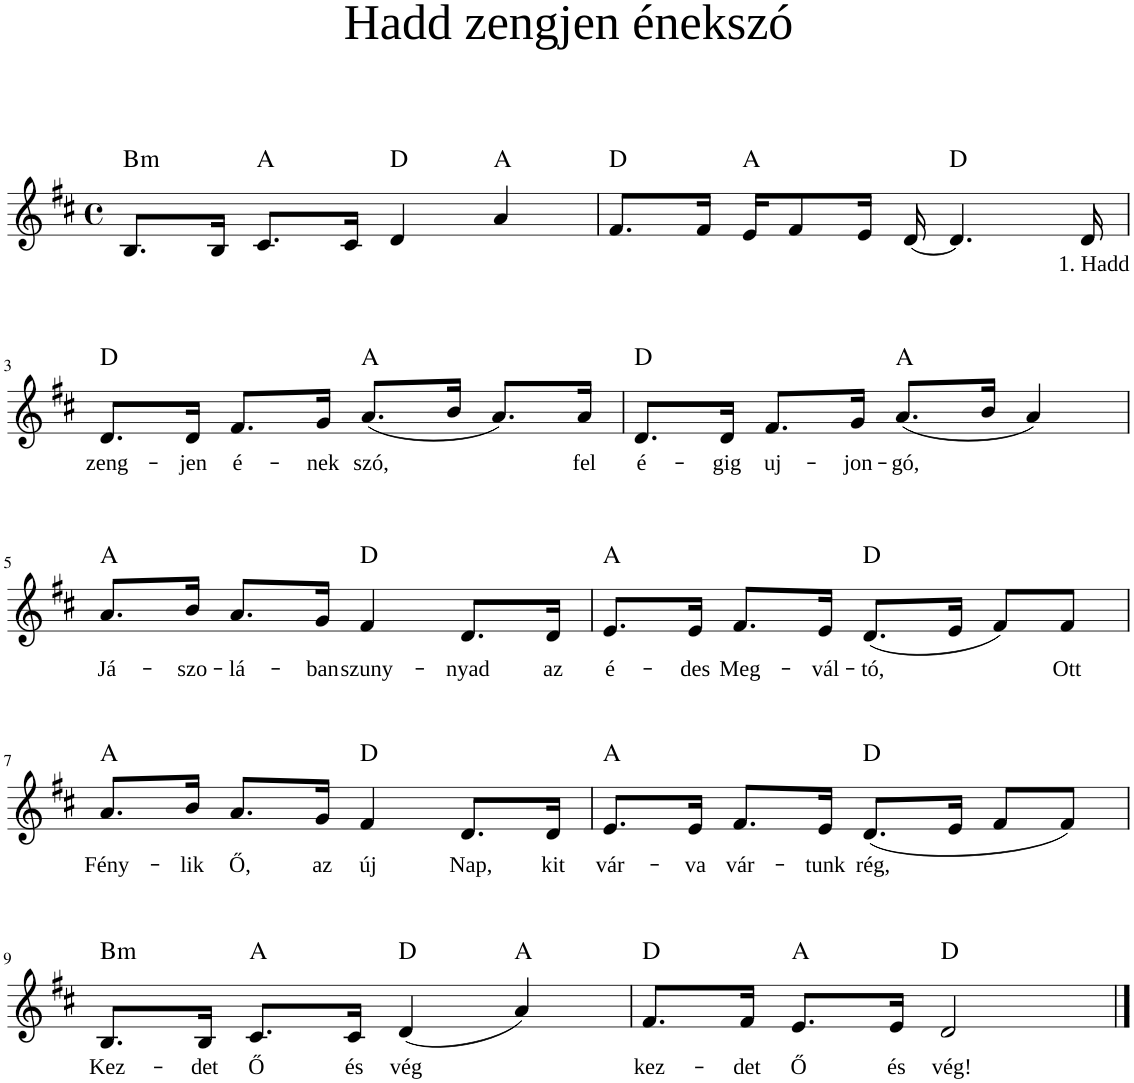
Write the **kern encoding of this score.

**kern	**text	**harte
*part1	*part1	*part1
*staff1	*staff1	*
*I"Piano	*	*
*I'Pno	*	*
*clefG2	*	*
*k[f#c#]	*	*
*M4/4	*	*
*met(c)	*	*
=1	=1	=1
!	!	!LO:H:kt=m
8.B/L	.	B:min
16B/Jk	.	.
!	!	!LO:H:kt=N.C.
8.c#/L	.	N
16c#/Jk	.	.
!	!	!LO:H:kt=N.C.
4d/	.	N
!	!	!LO:H:kt=N.C.
4a/	.	N
=2	=2	=2
!	!	!LO:H:kt=N.C.
8.f#/L	.	N
16f#/Jk	.	.
!	!	!LO:H:kt=N.C.
16e/KL	.	N
8f#/	.	.
16e/Jk	.	.
[16d/	.	.
!	!	!LO:H:kt=N.C.
4.d/]	.	N
!	!LO:LY:b	!
16d/	1. Hadd	.
!!LO:LB:g=z
=3	=3	=3
!	!LO:LY:b	!LO:H:kt=N.C.
8.d/L	zeng-	N
!	!LO:LY:b	!
16d/Jk	-jen	.
!	!LO:LY:b	!
8.f#/L	é-	.
!	!LO:LY:b	!
16g/Jk	-nek	.
!	!LO:LY:b	!LO:H:kt=N.C.
(8.a/L	szó,	N
16b/Jk	.	.
8.a/L)	.	.
!	!LO:LY:b	!
16a/Jk	fel	.
=4	=4	=4
!	!LO:LY:b	!LO:H:kt=N.C.
8.d/L	é-	N
!	!LO:LY:b	!
16d/Jk	-gig	.
!	!LO:LY:b	!
8.f#/L	uj-	.
!	!LO:LY:b	!
16g/Jk	-jon-	.
!	!LO:LY:b	!LO:H:kt=N.C.
(8.a/L	-gó,	N
16b/Jk	.	.
4a/)	.	.
!!LO:LB:g=z
=5	=5	=5
!	!LO:LY:b	!LO:H:kt=N.C.
8.a/L	Já-	N
!	!LO:LY:b	!
16b/Jk	-szo-	.
!	!LO:LY:b	!
8.a/L	-lá-	.
!	!LO:LY:b	!
16g/Jk	-ban	.
!	!LO:LY:b	!LO:H:kt=N.C.
4f#/	szuny-	N
!	!LO:LY:b	!
8.d/L	-nyad	.
!	!LO:LY:b	!
16d/Jk	az	.
=6	=6	=6
!	!LO:LY:b	!LO:H:kt=N.C.
8.e/L	é-	N
!	!LO:LY:b	!
16e/Jk	-des	.
!	!LO:LY:b	!
8.f#/L	Meg-	.
!	!LO:LY:b	!
16e/Jk	-vál-	.
!	!LO:LY:b	!LO:H:kt=N.C.
(8.d/L	-tó,	N
16e/Jk	.	.
8f#/L)	.	.
!	!LO:LY:b	!
8f#/J	Ott	.
!!LO:LB:g=z
=7	=7	=7
!	!LO:LY:b	!LO:H:kt=N.C.
8.a/L	Fény-	N
!	!LO:LY:b	!
16b/Jk	-lik	.
!	!LO:LY:b	!
8.a/L	Ő,	.
!	!LO:LY:b	!
16g/Jk	az	.
!	!LO:LY:b	!LO:H:kt=N.C.
4f#/	új	N
!	!LO:LY:b	!
8.d/L	Nap,	.
!	!LO:LY:b	!
16d/Jk	kit	.
=8	=8	=8
!	!LO:LY:b	!LO:H:kt=N.C.
8.e/L	vár-	N
!	!LO:LY:b	!
16e/Jk	-va	.
!	!LO:LY:b	!
8.f#/L	vár-	.
!	!LO:LY:b	!
16e/Jk	-tunk	.
!	!LO:LY:b	!LO:H:kt=N.C.
(8.d/L	rég,	N
16e/Jk	.	.
8f#/L	.	.
8f#/J)	.	.
!!LO:LB:g=z
=9	=9	=9
!	!LO:LY:b	!LO:H:kt=m
8.B/L	Kez-	B:min
!	!LO:LY:b	!
16B/Jk	-det	.
!	!LO:LY:b	!LO:H:kt=N.C.
8.c#/L	Ő	N
!	!LO:LY:b	!
16c#/Jk	és	.
!	!LO:LY:b	!LO:H:kt=N.C.
(4d/	vég	N
!	!	!LO:H:kt=N.C.
4a/)	.	N
=10	=10	=10
!	!LO:LY:b	!LO:H:kt=N.C.
8.f#/L	kez-	N
!	!LO:LY:b	!
16f#/Jk	-det	.
!	!LO:LY:b	!LO:H:kt=N.C.
8.e/L	Ő	N
!	!LO:LY:b	!
16e/Jk	és	.
!	!LO:LY:b	!LO:H:kt=N.C.
2d/	vég!	N
==	==	==
*-	*-	*-
